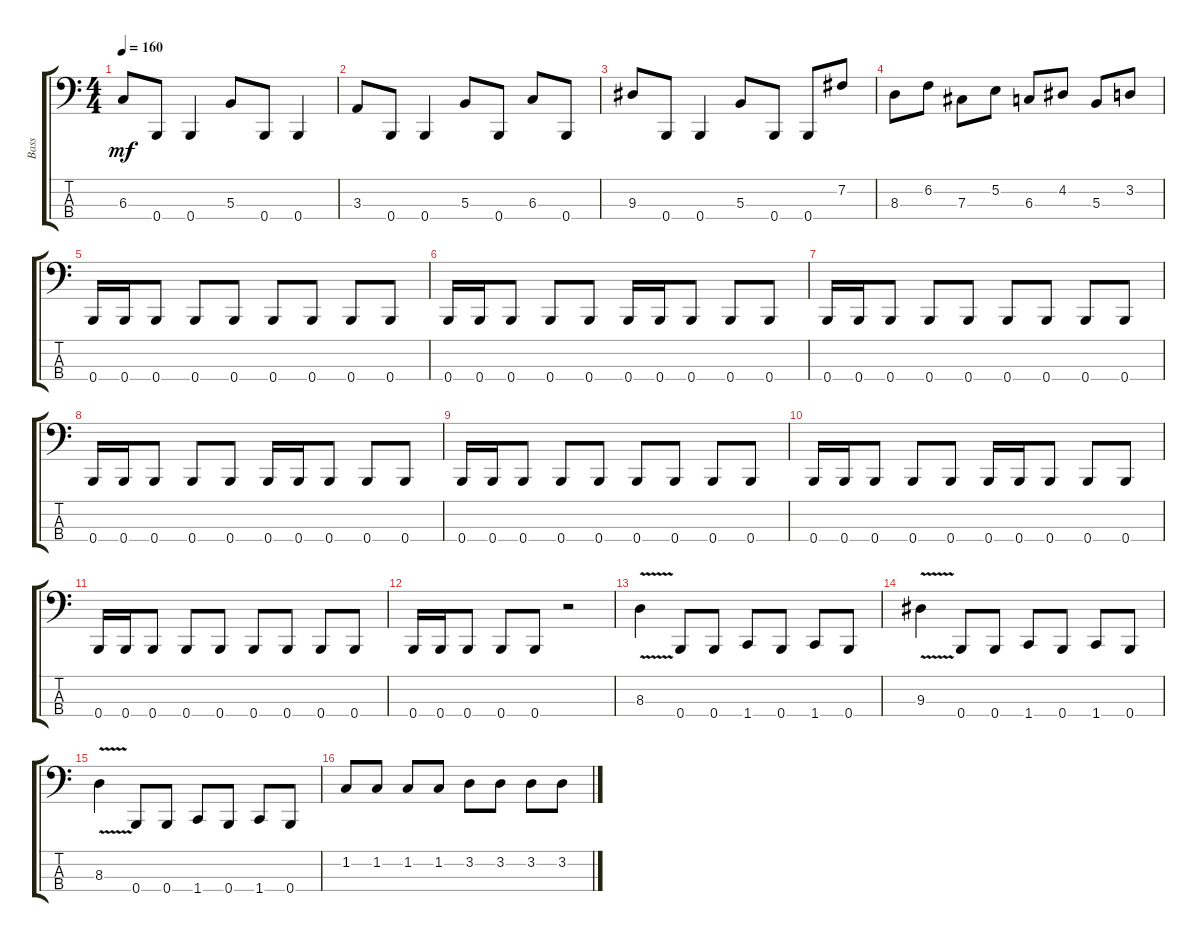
\track ("Bass" "Bass") {instrument electricbassfinger}
\staff {score tabs}
\tuning (E2 B1 Gb1 B0) {hide}
\ts (4 4)
\tempo 160
\clef f4
\ks c
6.3.8{dy mf} 0.4.8 0.4.4 5.3.8 0.4.8 0.4.4 |
3.3.8 0.4.8 0.4.4 5.3.8 0.4.8 6.3.8 0.4.8 |
9.3.8 0.4.8 0.4.4 5.3.8 0.4.8 0.4.8 7.2.8 |
8.3.8 6.2.8 7.3.8 5.2.8 6.3.8 4.2.8 5.3.8 3.2.8 |
0.4.16 0.4.16 0.4.8 0.4.8 0.4.8 0.4.8 0.4.8 0.4.8 0.4.8 |
0.4.16 0.4.16 0.4.8 0.4.8 0.4.8 0.4.16 0.4.16 0.4.8 0.4.8 0.4.8 |
0.4.16 0.4.16 0.4.8 0.4.8 0.4.8 0.4.8 0.4.8 0.4.8 0.4.8 |
0.4.16 0.4.16 0.4.8 0.4.8 0.4.8 0.4.16 0.4.16 0.4.8 0.4.8 0.4.8 |
0.4.16 0.4.16 0.4.8 0.4.8 0.4.8 0.4.8 0.4.8 0.4.8 0.4.8 |
0.4.16 0.4.16 0.4.8 0.4.8 0.4.8 0.4.16 0.4.16 0.4.8 0.4.8 0.4.8 |
0.4.16 0.4.16 0.4.8 0.4.8 0.4.8 0.4.8 0.4.8 0.4.8 0.4.8 |
0.4.16 0.4.16 0.4.8 0.4.8 0.4.8 r.2 |
8.3{v}.4 0.4.8 0.4.8 1.4.8 0.4.8 1.4.8 0.4.8 |
9.3{v}.4 0.4.8 0.4.8 1.4.8 0.4.8 1.4.8 0.4.8 |
8.3{v}.4 0.4.8 0.4.8 1.4.8 0.4.8 1.4.8 0.4.8 |
1.2.8 1.2.8 1.2.8 1.2.8 3.2.8 3.2.8 3.2.8 3.2.8
